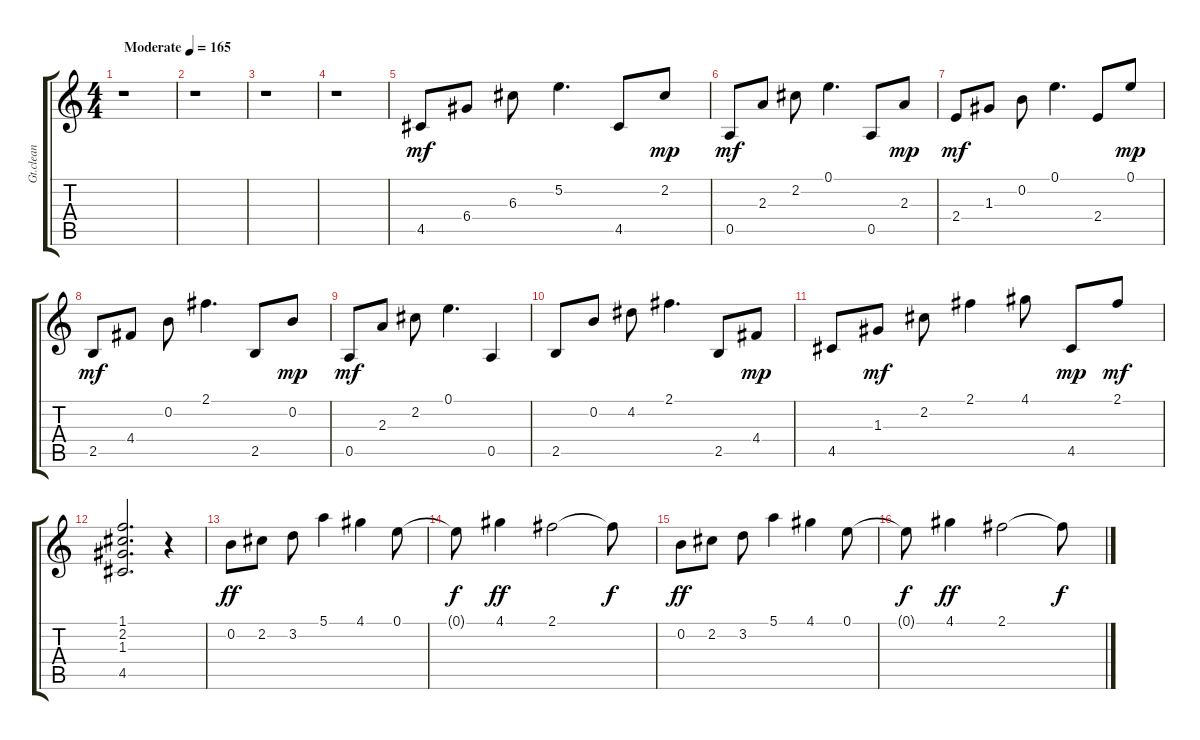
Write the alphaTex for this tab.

\track ("Gt.clean" "Gt.clean") {instrument electricguitarclean}
\staff {score tabs}
\tuning (E4 B3 G3 D3 A2 E2) {hide}
\ts (4 4)
\tempo (165 "Moderate")
\clef g2
\ks c
r.1{dy mf instrument electricguitarclean} |
r.1 |
r.1 |
r.1 |
4.5.8 6.4.8 6.3.8 5.2.4{d} 4.5.8 2.2.8{dy mp} |
0.5.8{dy mf} 2.3.8 2.2.8 0.1.4{d} 0.5.8 2.3.8{dy mp} |
2.4.8{dy mf} 1.3.8 0.2.8 0.1.4{d} 2.4.8 0.1.8{dy mp} |
2.5.8{dy mf} 4.4.8 0.2.8 2.1.4{d} 2.5.8 0.2.8{dy mp} |
0.5.8{dy mf} 2.3.8 2.2.8 0.1.4{d} 0.5.4 |
2.5.8 0.2.8 4.2.8 2.1.4{d} 2.5.8 4.4.8{dy mp} |
4.5.8 1.3.8{dy mf} 2.2.8 2.1.4 4.1.8 4.5.8{dy mp} 2.1.8{dy mf} |
(1.1 2.2 1.3 4.5).2{d} r.4 |
0.2.8{dy ff instrument acousticguitarsteel} 2.2.8 3.2.8 5.1.4 4.1.4 0.1.8 |
0.1{t}.8{dy f} 4.1.4{dy ff} 2.1.2 2.1{t}.8{dy f} |
0.2.8{dy ff} 2.2.8 3.2.8 5.1.4 4.1.4 0.1.8 |
0.1{t}.8{dy f} 4.1.4{dy ff} 2.1.2 2.1{t}.8{dy f}
